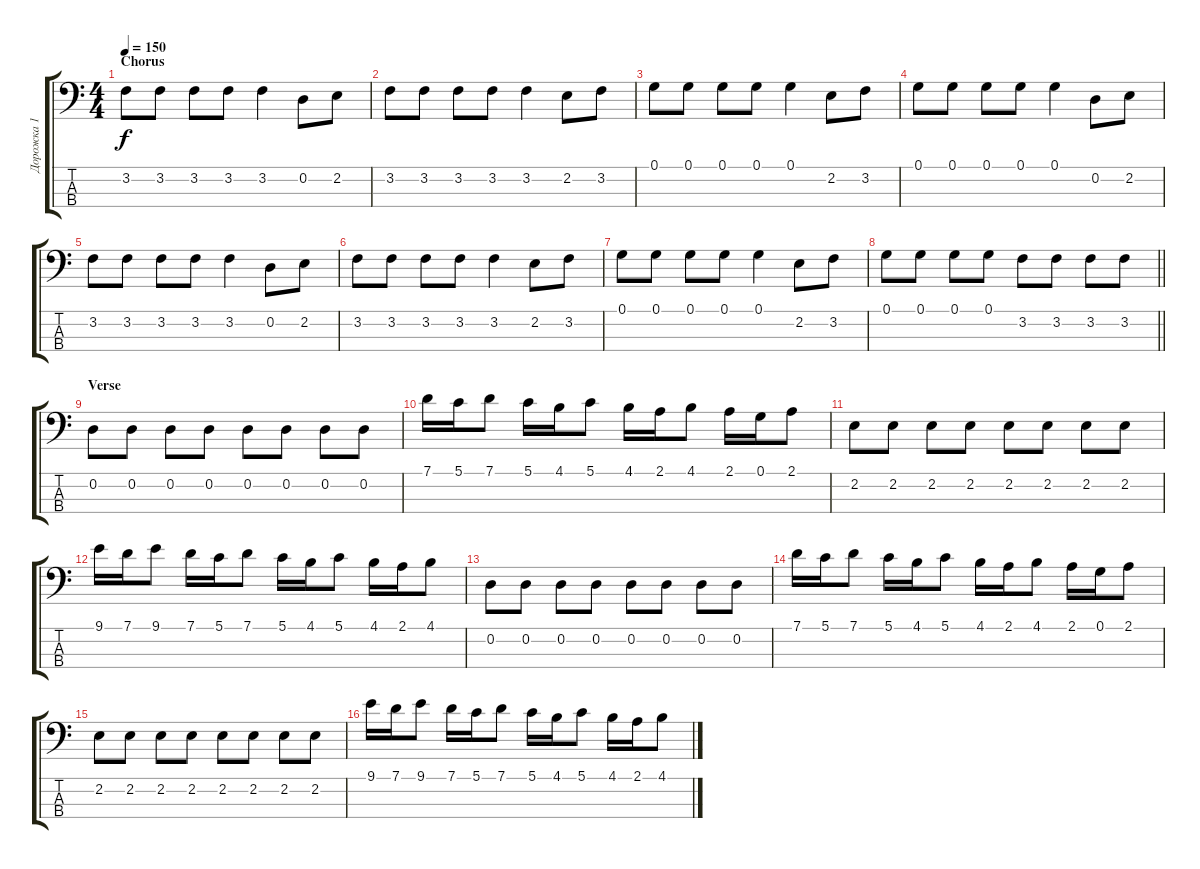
\track ("Дорожка 1" "Дорожка 1") {instrument electricbassfinger}
\staff {score tabs}
\tuning (G2 D2 A1 E1) {hide}
\ts (4 4)
\section ("" "Chorus")
\tempo 150
\clef f4
\ks c
3.2.8{dy f} 3.2.8 3.2.8 3.2.8 3.2.4 0.2.8 2.2.8 |
3.2.8 3.2.8 3.2.8 3.2.8 3.2.4 2.2.8 3.2.8 |
0.1.8 0.1.8 0.1.8 0.1.8 0.1.4 2.2.8 3.2.8 |
0.1.8 0.1.8 0.1.8 0.1.8 0.1.4 0.2.8 2.2.8 |
3.2.8 3.2.8 3.2.8 3.2.8 3.2.4 0.2.8 2.2.8 |
3.2.8 3.2.8 3.2.8 3.2.8 3.2.4 2.2.8 3.2.8 |
0.1.8 0.1.8 0.1.8 0.1.8 0.1.4 2.2.8 3.2.8 |
\barLineRight lightlight
0.1.8 0.1.8 0.1.8 0.1.8 3.2.8 3.2.8 3.2.8 3.2.8 |
\section ("" "Verse")
0.2.8 0.2.8 0.2.8 0.2.8 0.2.8 0.2.8 0.2.8 0.2.8 |
7.1.16 5.1.16 7.1.8 5.1.16 4.1.16 5.1.8 4.1.16 2.1.16 4.1.8 2.1.16 0.1.16 2.1.8 |
2.2.8 2.2.8 2.2.8 2.2.8 2.2.8 2.2.8 2.2.8 2.2.8 |
9.1.16 7.1.16 9.1.8 7.1.16 5.1.16 7.1.8 5.1.16 4.1.16 5.1.8 4.1.16 2.1.16 4.1.8 |
0.2.8 0.2.8 0.2.8 0.2.8 0.2.8 0.2.8 0.2.8 0.2.8 |
7.1.16 5.1.16 7.1.8 5.1.16 4.1.16 5.1.8 4.1.16 2.1.16 4.1.8 2.1.16 0.1.16 2.1.8 |
2.2.8 2.2.8 2.2.8 2.2.8 2.2.8 2.2.8 2.2.8 2.2.8 |
9.1.16 7.1.16 9.1.8 7.1.16 5.1.16 7.1.8 5.1.16 4.1.16 5.1.8 4.1.16 2.1.16 4.1.8
